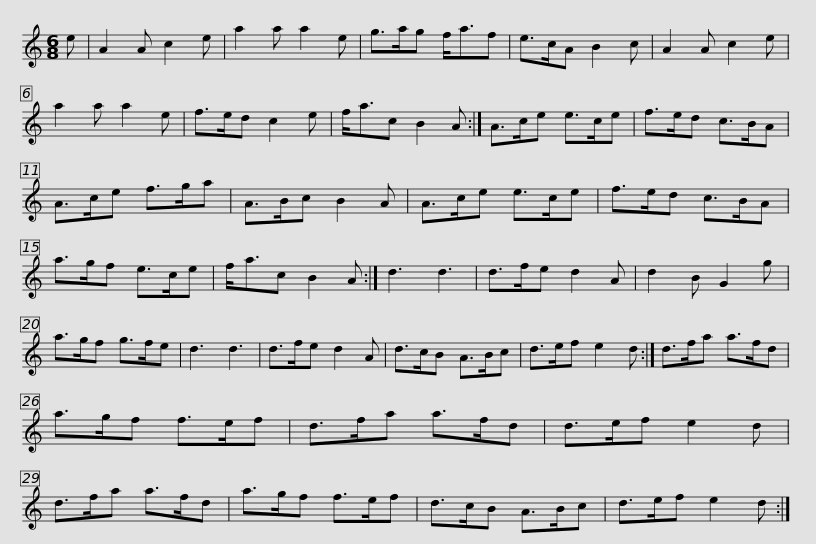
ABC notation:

X:1
L:1/8
M:6/8
I:linebreak $
K:C
V:1 treble
V:1
 e | A2 A c2 e | a2 a a2 e | g>ag f<af | e>cA B2 c |$ %5
 A2 A c2 e | a2 a a2 e | f>ed c2 e | f<ac B2 A :|$ A>ce e>ce | %10
 f>ed c>BA | A>ce f>ga | A>Bc B2 A |$ A>ce e>ce | f>ed c>BA | %15
 a>gf e>ce | f<ac B2 A :|$ d3 d3 | d>fe d2 A | d2 B G2 g | %20
 a>gf g>fe |$ d3 d3 | d>fe d2 A | d>cB A>Bc | d>ef e2 d :|$ %25
 d>fa a>fd | a>gf f>ef | d>fa a>fd | d>ef e2 d |$ d>fa a>fd | %30
 a>gf f>ef | d>cB A>Bc | d>ef e2 d :| %33
